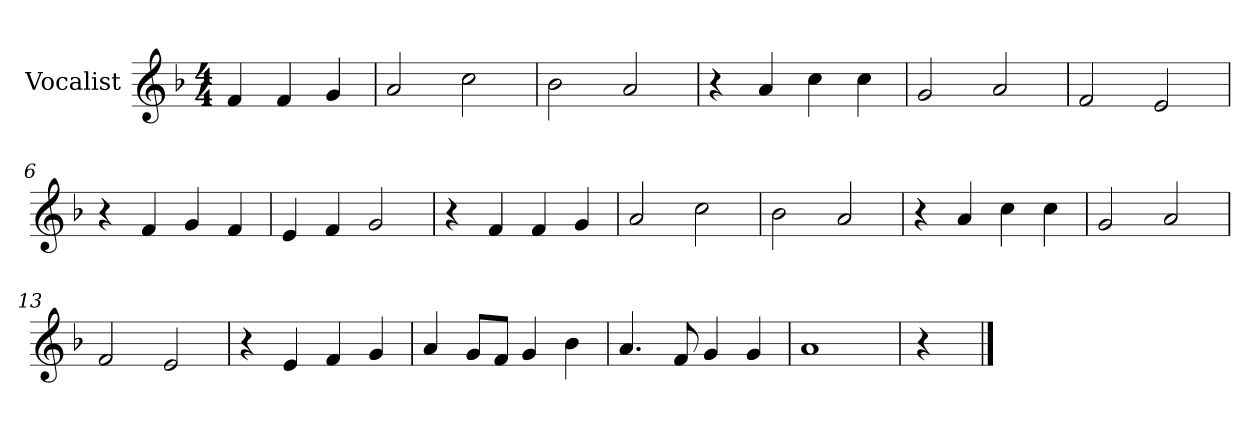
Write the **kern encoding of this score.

**kern
*part1
*staff1
*I"Vocalist
*k[b-]
*F:
*M4/4
=
4f
4f
4g
=1
2a
2cc
=2
2b-
2a
=3
4r
4a
4cc
4cc
=4
2g
2a
=5
2f
2e
=6
4r
4f
4g
4f
=7
4e
4f
2g
=8
4r
4f
4f
4g
=9
2a
2cc
=10
2b-
2a
=11
4r
4a
4cc
4cc
=12
2g
2a
=13
2f
2e
=14
4r
4e
4f
4g
=15
4a
8gL
8fJ
4g
4b-
=16
4.a
8f
4g
4g
=17
1a
=18
4r
==
*-
